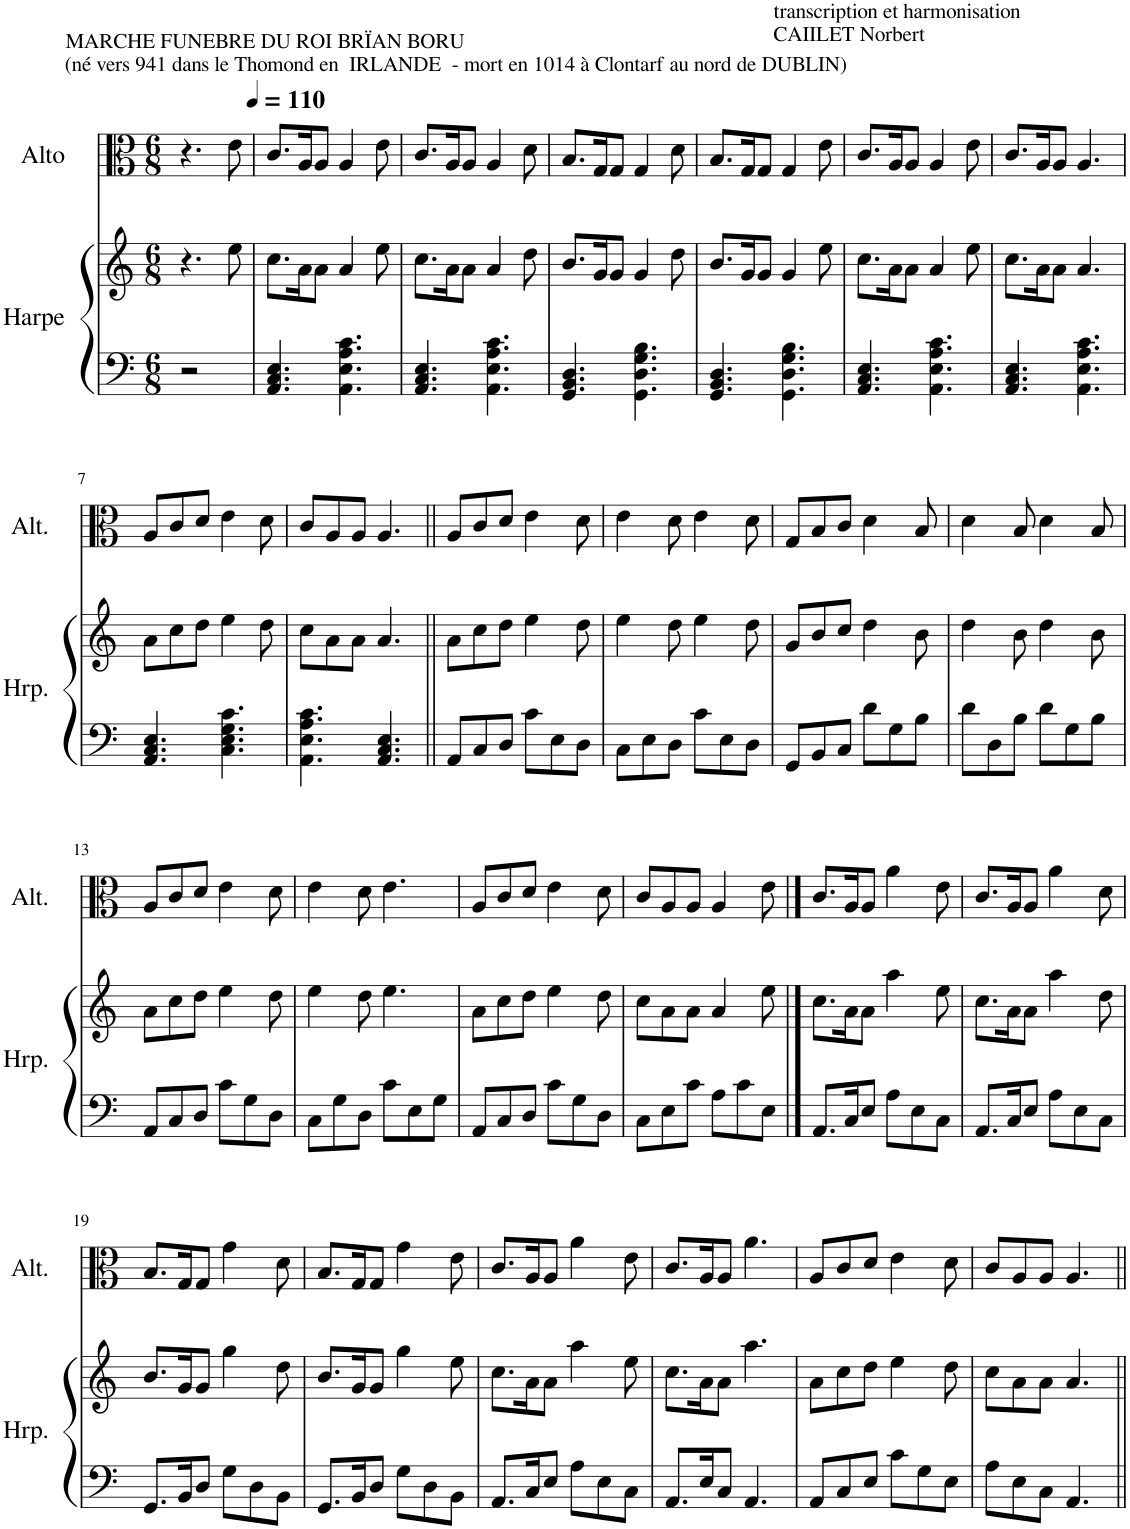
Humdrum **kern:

**kern	**kern	**kern
*part2	*part2	*part1
*staff3	*staff2	*staff1
*I"Harpe	*	*I"Alto
*I'Hrp.	*	*I'Alt.
*clefF4	*clefG2	*clefC3
*k[]	*k[]	*k[]
*M6/8	*M6/8	*M6/8
*MM110	*MM110	*MM110
=	=	=
2r	4.r	4.r
.	8ee\	8e\
=1	=1	=1
!	!	!LO:TX:a:t=MARCHE FUNEBRE DU ROI BRÏAN BORU
!	!	!LO:TX:a:t=(né vers 941 dans le Thomond en  IRLANDE  - mort en 1014 à Clontarf au nord de DUBLIN)
4.AA/ 4.C/ 4.E/	8.cc\L	8.c/L
.	16a\K	16A/K
.	8a\J	8A/J
4.AA\ 4.E\ 4.A\ 4.c\	4a/	4A/
.	8ee\	8e\
=2	=2	=2
4.AA/ 4.C/ 4.E/	8.cc\L	8.c/L
.	16a\K	16A/K
.	8a\J	8A/J
4.AA\ 4.E\ 4.A\ 4.c\	4a/	4A/
.	8dd\	8d\
=3	=3	=3
4.GG/ 4.BB/ 4.D/	8.b/L	8.B/L
.	16g/K	16G/K
.	8g/J	8G/J
4.GG\ 4.D\ 4.G\ 4.B\	4g/	4G/
.	8dd\	8d\
=4	=4	=4
4.GG/ 4.BB/ 4.D/	8.b/L	8.B/L
.	16g/K	16G/K
.	8g/J	8G/J
4.GG\ 4.D\ 4.G\ 4.B\	4g/	4G/
.	8ee\	8e\
=5	=5	=5
!	!	!LO:TX:a:t=transcription et harmonisation
!	!	!LO:TX:a:t=CAIILET Norbert
4.AA/ 4.C/ 4.E/	8.cc\L	8.c/L
.	16a\K	16A/K
.	8a\J	8A/J
4.AA\ 4.E\ 4.A\ 4.c\	4a/	4A/
.	8ee\	8e\
=6	=6	=6
4.AA/ 4.C/ 4.E/	8.cc\L	8.c/L
.	16a\K	16A/K
.	8a\J	8A/J
4.AA\ 4.E\ 4.A\ 4.c\	4.a/	4.A/
!!LO:LB:g=z
=7	=7	=7
4.AA/ 4.C/ 4.E/	8a\L	8A/L
.	8cc\	8c/
.	8dd\J	8d/J
4.C\ 4.E\ 4.G\ 4.c\	4ee\	4e\
.	8dd\	8d\
=8	=8	=8
4.AA\ 4.E\ 4.A\ 4.c\	8cc\L	8c/L
.	8a\	8A/
.	8a\J	8A/J
4.AA/ 4.C/ 4.E/	4.a/	4.A/
=9||	=9||	=9||
8AA/L	8a\L	8A/L
8C/	8cc\	8c/
8D/J	8dd\J	8d/J
8c\L	4ee\	4e\
8E\	.	.
8D\J	8dd\	8d\
=10	=10	=10
8C\L	4ee\	4e\
8E\	.	.
8D\J	8dd\	8d\
8c\L	4ee\	4e\
8E\	.	.
8D\J	8dd\	8d\
=11	=11	=11
8GG/L	8g/L	8G/L
8BB/	8b/	8B/
8C/J	8cc/J	8c/J
8d\L	4dd\	4d\
8G\	.	.
8B\J	8b\	8B/
=12	=12	=12
8d\L	4dd\	4d\
8D\	.	.
8B\J	8b\	8B/
8d\L	4dd\	4d\
8G\	.	.
8B\J	8b\	8B/
!!LO:LB:g=z
=13	=13	=13
8AA/L	8a\L	8A/L
8C/	8cc\	8c/
8D/J	8dd\J	8d/J
8c\L	4ee\	4e\
8G\	.	.
8D\J	8dd\	8d\
=14	=14	=14
8C\L	4ee\	4e\
8G\	.	.
8D\J	8dd\	8d\
8c\L	4.ee\	4.e\
8E\	.	.
8G\J	.	.
=15	=15	=15
8AA/L	8a\L	8A/L
8C/	8cc\	8c/
8D/J	8dd\J	8d/J
8c\L	4ee\	4e\
8G\	.	.
8D\J	8dd\	8d\
=16	=16	=16
8C\L	8cc\L	8c/L
8E\	8a\	8A/
8c\J	8a\J	8A/J
8A\L	4a/	4A/
8c\	.	.
8E\J	8ee\	8e\
==17	==17	==17
8.AA/L	8.cc\L	8.c/L
16C/K	16a\K	16A/K
8E/J	8a\J	8A/J
8A\L	4aa\	4a\
8E\	.	.
8C\J	8ee\	8e\
=18	=18	=18
8.AA/L	8.cc\L	8.c/L
16C/K	16a\K	16A/K
8E/J	8a\J	8A/J
8A\L	4aa\	4a\
8E\	.	.
8C\J	8dd\	8d\
!!LO:LB:g=z
=19	=19	=19
8.GG/L	8.b/L	8.B/L
16BB/K	16g/K	16G/K
8D/J	8g/J	8G/J
8G\L	4gg\	4g\
8D\	.	.
8BB\J	8dd\	8d\
=20	=20	=20
8.GG/L	8.b/L	8.B/L
16BB/K	16g/K	16G/K
8D/J	8g/J	8G/J
8G\L	4gg\	4g\
8D\	.	.
8BB\J	8ee\	8e\
=21	=21	=21
8.AA/L	8.cc\L	8.c/L
16C/K	16a\K	16A/K
8E/J	8a\J	8A/J
8A\L	4aa\	4a\
8E\	.	.
8C\J	8ee\	8e\
=22	=22	=22
8.AA/L	8.cc\L	8.c/L
16E/K	16a\K	16A/K
8C/J	8a\J	8A/J
4.AA/	4.aa\	4.a\
=23	=23	=23
8AA/L	8a\L	8A/L
8C/	8cc\	8c/
8E/J	8dd\J	8d/J
8c\L	4ee\	4e\
8G\	.	.
8E\J	8dd\	8d\
=24	=24	=24
8A\L	8cc\L	8c/L
8E\	8a\	8A/
8C\J	8a\J	8A/J
4.AA/	4.a/	4.A/
=||	=||	=||
*-	*-	*-
